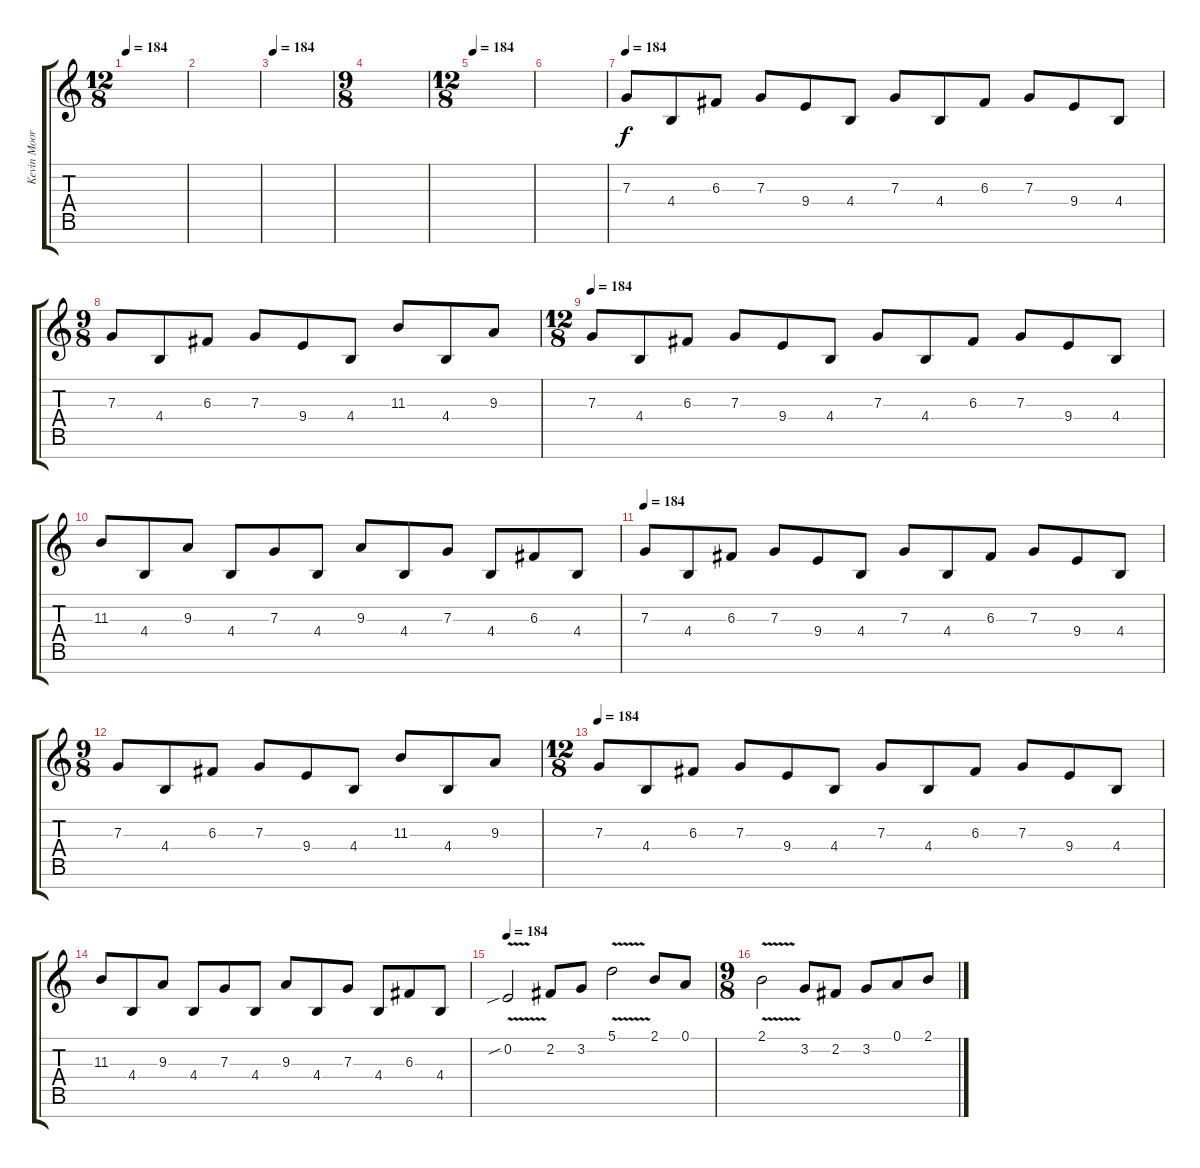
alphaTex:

\track ("Kevin Moore - 2" "Kevin Moor") {instrument voiceoohs}
\staff {score tabs}
\tuning (A4 E4 C4 G3 D3 A2 E2) {hide}
\ts (12 8)
\tempo 184
\clef g2
\ks c
|
|
\tempo 184
|
\ts (9 8)
|
\ts (12 8)
\tempo 184
|
|
\tempo 184
7.3.8{volume 13 instrument lead1square} 4.4.8 6.3.8 7.3.8 9.4.8 4.4.8 7.3.8 4.4.8 6.3.8 7.3.8 9.4.8 4.4.8 |
\ts (9 8)
7.3.8 4.4.8 6.3.8 7.3.8 9.4.8 4.4.8 11.3.8 4.4.8 9.3.8 |
\ts (12 8)
\tempo 184
7.3.8 4.4.8 6.3.8 7.3.8 9.4.8 4.4.8 7.3.8 4.4.8 6.3.8 7.3.8 9.4.8 4.4.8 |
11.3.8 4.4.8 9.3.8 4.4.8 7.3.8 4.4.8 9.3.8 4.4.8 7.3.8 4.4.8 6.3.8 4.4.8 |
\tempo 184
7.3.8 4.4.8 6.3.8 7.3.8 9.4.8 4.4.8 7.3.8 4.4.8 6.3.8 7.3.8 9.4.8 4.4.8 |
\ts (9 8)
7.3.8 4.4.8 6.3.8 7.3.8 9.4.8 4.4.8 11.3.8 4.4.8 9.3.8 |
\ts (12 8)
\tempo 184
7.3.8 4.4.8 6.3.8 7.3.8 9.4.8 4.4.8 7.3.8 4.4.8 6.3.8 7.3.8 9.4.8 4.4.8 |
11.3.8 4.4.8 9.3.8 4.4.8 7.3.8 4.4.8 9.3.8 4.4.8 7.3.8 4.4.8 6.3.8 4.4.8 |
\tempo 184
0.2{v sib}.2{volume 12} 2.2.8 3.2.8 5.1{v}.2 2.1.8 0.1.8 |
\ts (9 8)
2.1{v}.2 3.2.8 2.2.8 3.2.8 0.1.8 2.1.8
